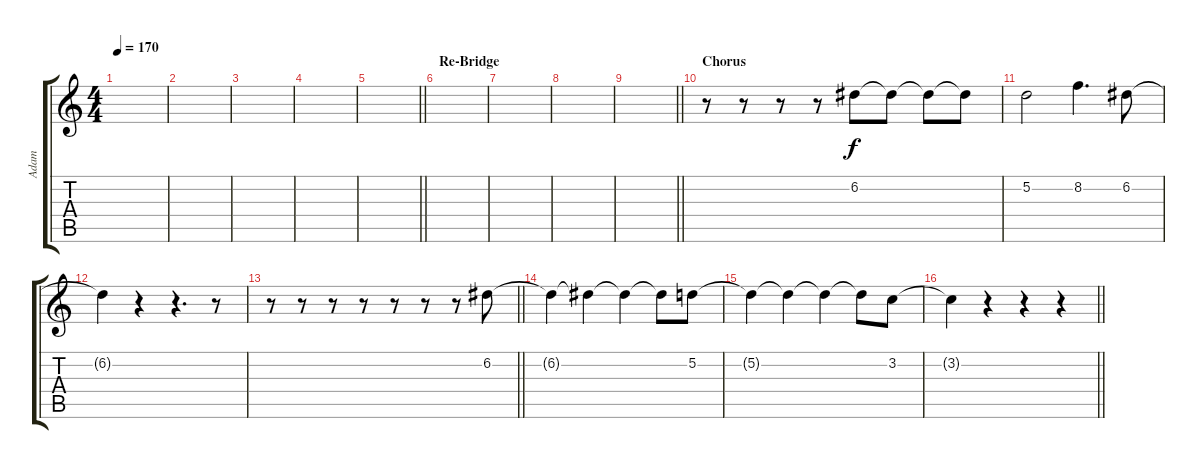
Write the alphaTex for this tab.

\track ("Adam" "Adam") {instrument overdrivenguitar}
\staff {score tabs}
\tuning (D4 A3 F3 C3 G2 C2) {hide}
\ts (4 4)
\tempo 170
\clef g2
\ks c
|
|
|
|
\barLineRight lightlight
|
\section ("" "Re-Bridge")
|
|
|
\barLineRight lightlight
|
\section ("" "Chorus")
r.8 r.8 r.8 r.8 6.2.8 6.2{t}.8 6.2{t}.8 6.2{t}.8 |
5.2.2 8.2.4{d} 6.2.8 |
6.2{t}.4 r.4 r.4{d} r.8 |
\barLineRight lightlight
r.8 r.8 r.8 r.8 r.8 r.8 r.8 6.2.8 |
6.2{t}.4 6.2{t}.4 6.2{t}.4 6.2{t}.8 5.2.8 |
5.2{t}.4 5.2{t}.4 5.2{t}.4 5.2{t}.8 3.2.8 |
\barLineRight lightlight
3.2{t}.4 r.4 r.4 r.4
